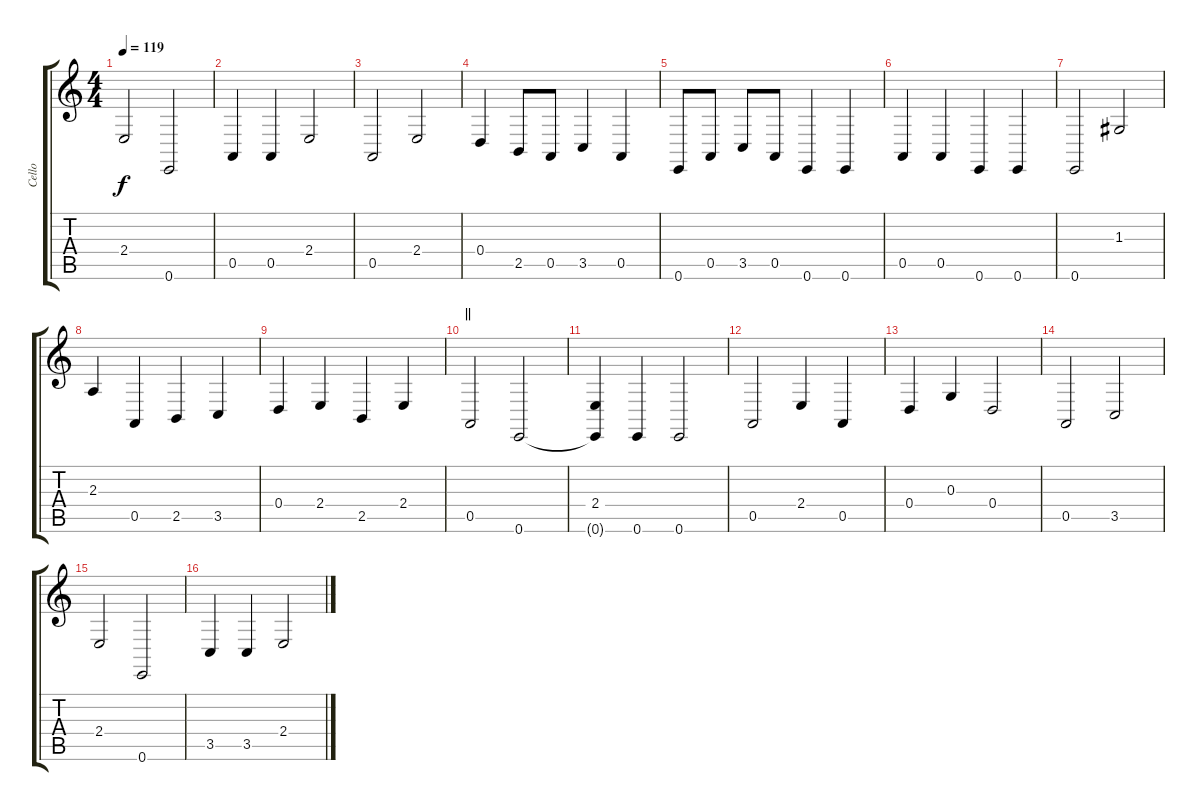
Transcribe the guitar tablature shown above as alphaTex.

\track ("Cello" "Cello") {instrument cello}
\staff {score tabs}
\tuning (E4 B3 G3 D3 A2 E2) {hide}
\ts (4 4)
\tempo 119
\clef g2
\ks c
2.4.2{dy f} 0.6.2 |
0.5.4 0.5.4 2.4.2 |
0.5.2 2.4.2 |
0.4.4 2.5.8 0.5.8 3.5.4 0.5.4 |
0.6.8 0.5.8 3.5.8 0.5.8 0.6.4 0.6.4 |
0.5.4 0.5.4 0.6.4 0.6.4 |
0.6.2 1.3.2 |
2.3.4 0.5.4 2.5.4 3.5.4 |
0.4.4 2.4.4 2.5.4 2.4.4 |
\section ("" "||")
0.5.2 0.6.2 |
(2.4 0.6{t}).4 0.6.4 0.6.2 |
0.5.2 2.4.4 0.5.4 |
0.4.4 0.3.4 0.4.2 |
0.5.2 3.5.2 |
2.4.2 0.6.2 |
3.5.4 3.5.4 2.4.2
